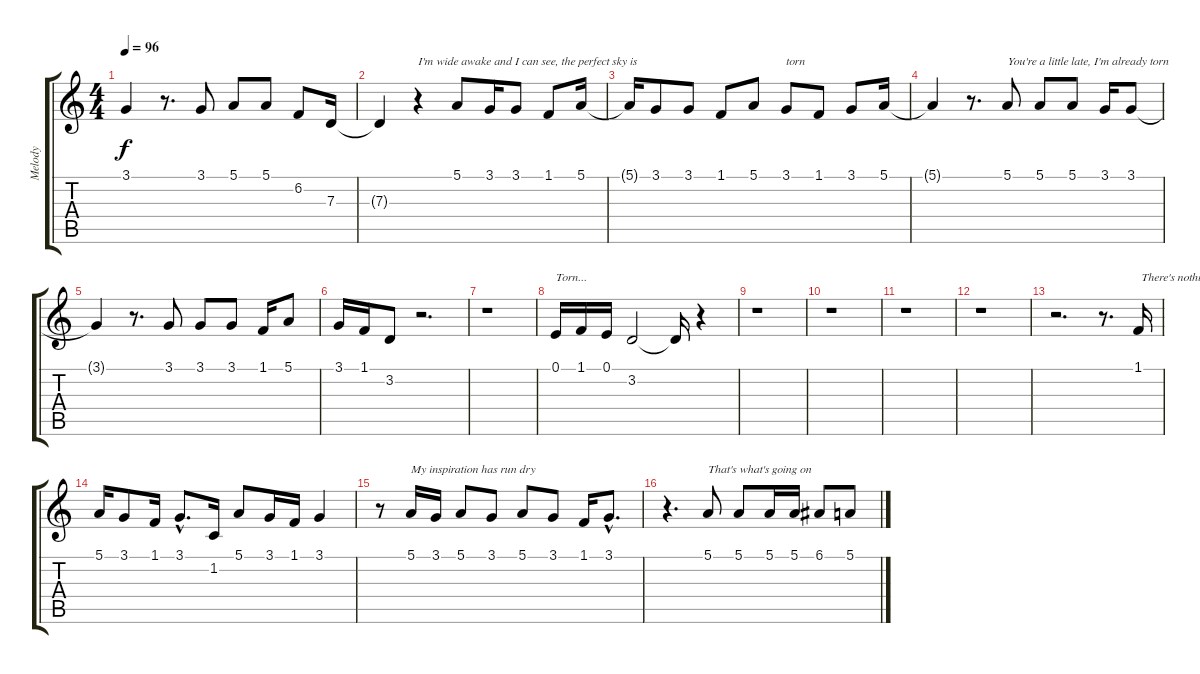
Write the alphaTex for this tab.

\track ("Melody" "Melody") {instrument altosax}
\staff {score tabs}
\tuning (E4 B3 G3 D3 A2 E2) {hide}
\ts (4 4)
\tempo 96
\clef g2
\ks c
3.1{t}.4{dy f} r.8{d} 3.1.8 5.1.8 5.1.8 6.2.8 7.3.16 |
7.3{t}.4 r.4{txt "I'm wide awake and I can see, the perfect sky is"} 5.1.8 3.1.16 3.1.8 1.1.8 5.1.16 |
5.1{t}.16 3.1.8 3.1.8 1.1.8 5.1.8 3.1.8{txt "torn"} 1.1.8 3.1.8 5.1.16 |
5.1{t}.4 r.8{d} 5.1.8{txt "You're a little late, I'm already torn "} 5.1.8 5.1.8 3.1.16 3.1.8 |
3.1{t}.4 r.8{d} 3.1.8 3.1.8 3.1.8 1.1.16 5.1.8 |
3.1.16 1.1.16 3.2.8 r.2{d} |
r.1 |
0.1.16{txt "Torn..."} 1.1.16 0.1.16 3.2.2 3.2{t}.16 r.4 |
r.1 |
r.1 |
r.1 |
r.1 |
r.2{d} r.8{d} 1.1.16{txt " There's nothing where he used to lie"} |
5.1.16 3.1.8 1.1.16 3.1{hac}.8{d} 1.2.16 5.1.8 3.1.16 1.1.16 3.1.4 |
r.8 5.1.16{txt "My inspiration has run dry"} 3.1.16 5.1.8 3.1.8 5.1.8 3.1.8 1.1.16 3.1{hac}.8{d} |
r.4{d} 5.1.8{txt "That's what's going on"} 5.1.8 5.1.16 5.1.16 6.1.8 5.1.8
